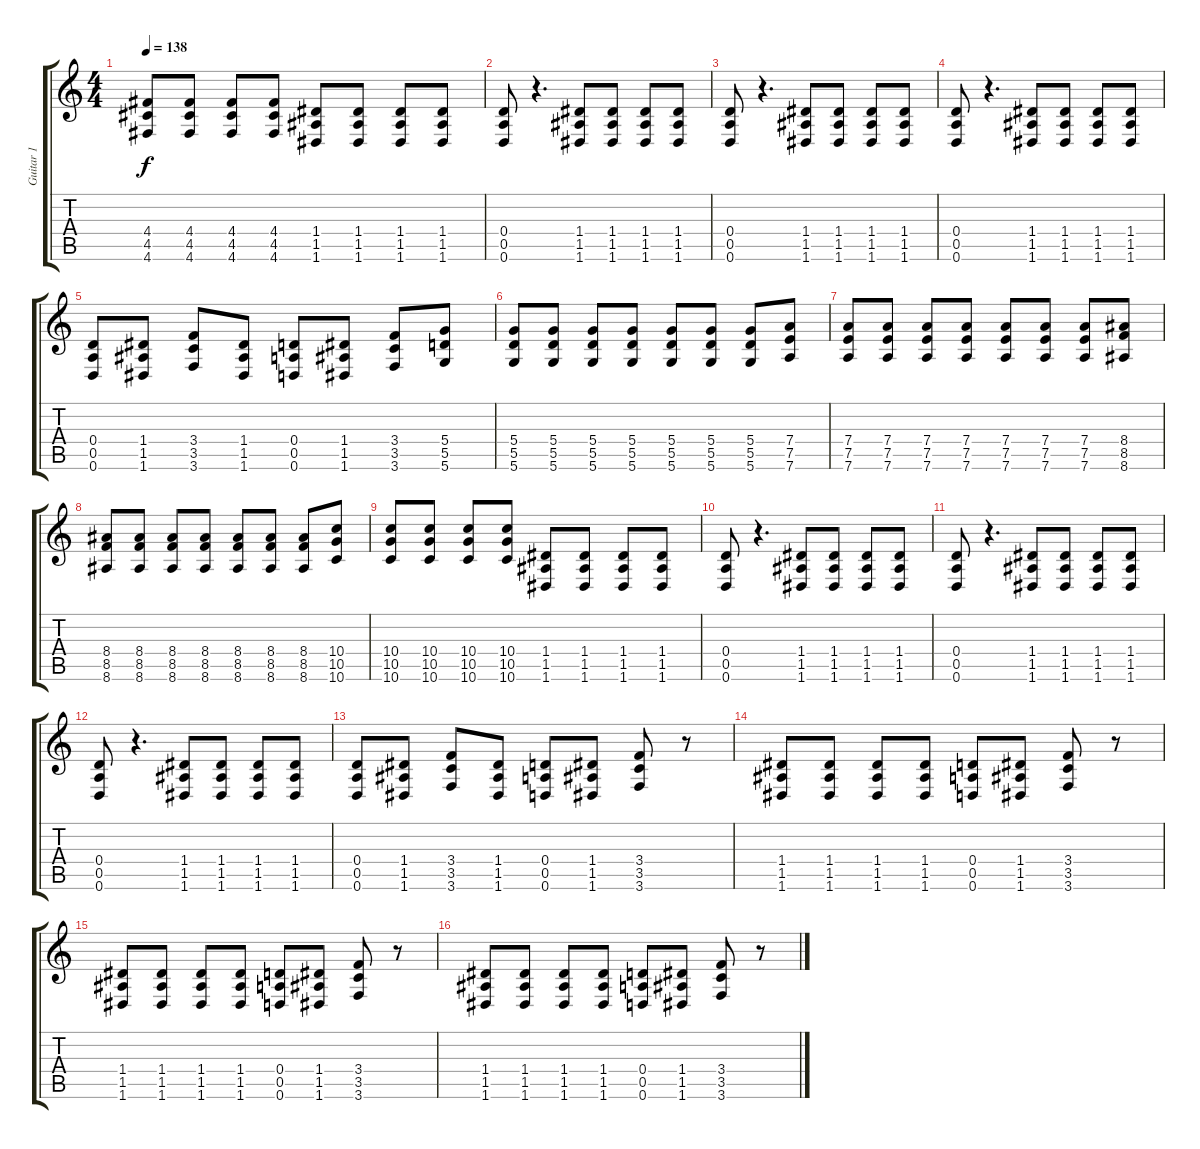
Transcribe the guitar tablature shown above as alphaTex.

\track ("Guitar 1" "Guitar 1") {instrument overdrivenguitar}
\staff {score tabs}
\tuning (E4 B3 G3 D3 A2 D2) {hide}
\ts (4 4)
\tempo 138
\clef g2
\ks c
(4.4 4.5 4.6).8{dy f} (4.4 4.5 4.6).8 (4.4 4.5 4.6).8 (4.4 4.5 4.6).8 (1.4 1.5 1.6).8 (1.4 1.5 1.6).8 (1.4 1.5 1.6).8 (1.4 1.5 1.6).8 |
(0.4 0.5 0.6).8 r.4{d} (1.4 1.5 1.6).8 (1.4 1.5 1.6).8 (1.4 1.5 1.6).8 (1.4 1.5 1.6).8 |
(0.4 0.5 0.6).8 r.4{d} (1.4 1.5 1.6).8 (1.4 1.5 1.6).8 (1.4 1.5 1.6).8 (1.4 1.5 1.6).8 |
(0.4 0.5 0.6).8 r.4{d} (1.4 1.5 1.6).8 (1.4 1.5 1.6).8 (1.4 1.5 1.6).8 (1.4 1.5 1.6).8 |
(0.4 0.5 0.6).8 (1.4 1.5 1.6).8 (3.4 3.5 3.6).8 (1.4 1.5 1.6).8 (0.4 0.5 0.6).8 (1.4 1.5 1.6).8 (3.4 3.5 3.6).8 (5.4 5.5 5.6).8 |
(5.4 5.5 5.6).8 (5.4 5.5 5.6).8 (5.4 5.5 5.6).8 (5.4 5.5 5.6).8 (5.4 5.5 5.6).8 (5.4 5.5 5.6).8 (5.4 5.5 5.6).8 (7.4 7.5 7.6).8 |
(7.4 7.5 7.6).8 (7.4 7.5 7.6).8 (7.4 7.5 7.6).8 (7.4 7.5 7.6).8 (7.4 7.5 7.6).8 (7.4 7.5 7.6).8 (7.4 7.5 7.6).8 (8.4 8.5 8.6).8 |
(8.4 8.5 8.6).8 (8.4 8.5 8.6).8 (8.4 8.5 8.6).8 (8.4 8.5 8.6).8 (8.4 8.5 8.6).8 (8.4 8.5 8.6).8 (8.4 8.5 8.6).8 (10.4 10.5 10.6).8 |
(10.4 10.5 10.6).8 (10.4 10.5 10.6).8 (10.4 10.5 10.6).8 (10.4 10.5 10.6).8 (1.4 1.5 1.6).8 (1.4 1.5 1.6).8 (1.4 1.5 1.6).8 (1.4 1.5 1.6).8 |
(0.4 0.5 0.6).8 r.4{d} (1.4 1.5 1.6).8 (1.4 1.5 1.6).8 (1.4 1.5 1.6).8 (1.4 1.5 1.6).8 |
(0.4 0.5 0.6).8 r.4{d} (1.4 1.5 1.6).8 (1.4 1.5 1.6).8 (1.4 1.5 1.6).8 (1.4 1.5 1.6).8 |
(0.4 0.5 0.6).8 r.4{d} (1.4 1.5 1.6).8 (1.4 1.5 1.6).8 (1.4 1.5 1.6).8 (1.4 1.5 1.6).8 |
(0.4 0.5 0.6).8 (1.4 1.5 1.6).8 (3.4 3.5 3.6).8 (1.4 1.5 1.6).8 (0.4 0.5 0.6).8 (1.4 1.5 1.6).8 (3.4 3.5 3.6).8 r.8 |
(1.4 1.5 1.6).8 (1.4 1.5 1.6).8 (1.4 1.5 1.6).8 (1.4 1.5 1.6).8 (0.4 0.5 0.6).8 (1.4 1.5 1.6).8 (3.4 3.5 3.6).8 r.8 |
(1.4 1.5 1.6).8 (1.4 1.5 1.6).8 (1.4 1.5 1.6).8 (1.4 1.5 1.6).8 (0.4 0.5 0.6).8 (1.4 1.5 1.6).8 (3.4 3.5 3.6).8 r.8 |
(1.4 1.5 1.6).8 (1.4 1.5 1.6).8 (1.4 1.5 1.6).8 (1.4 1.5 1.6).8 (0.4 0.5 0.6).8 (1.4 1.5 1.6).8 (3.4 3.5 3.6).8 r.8
